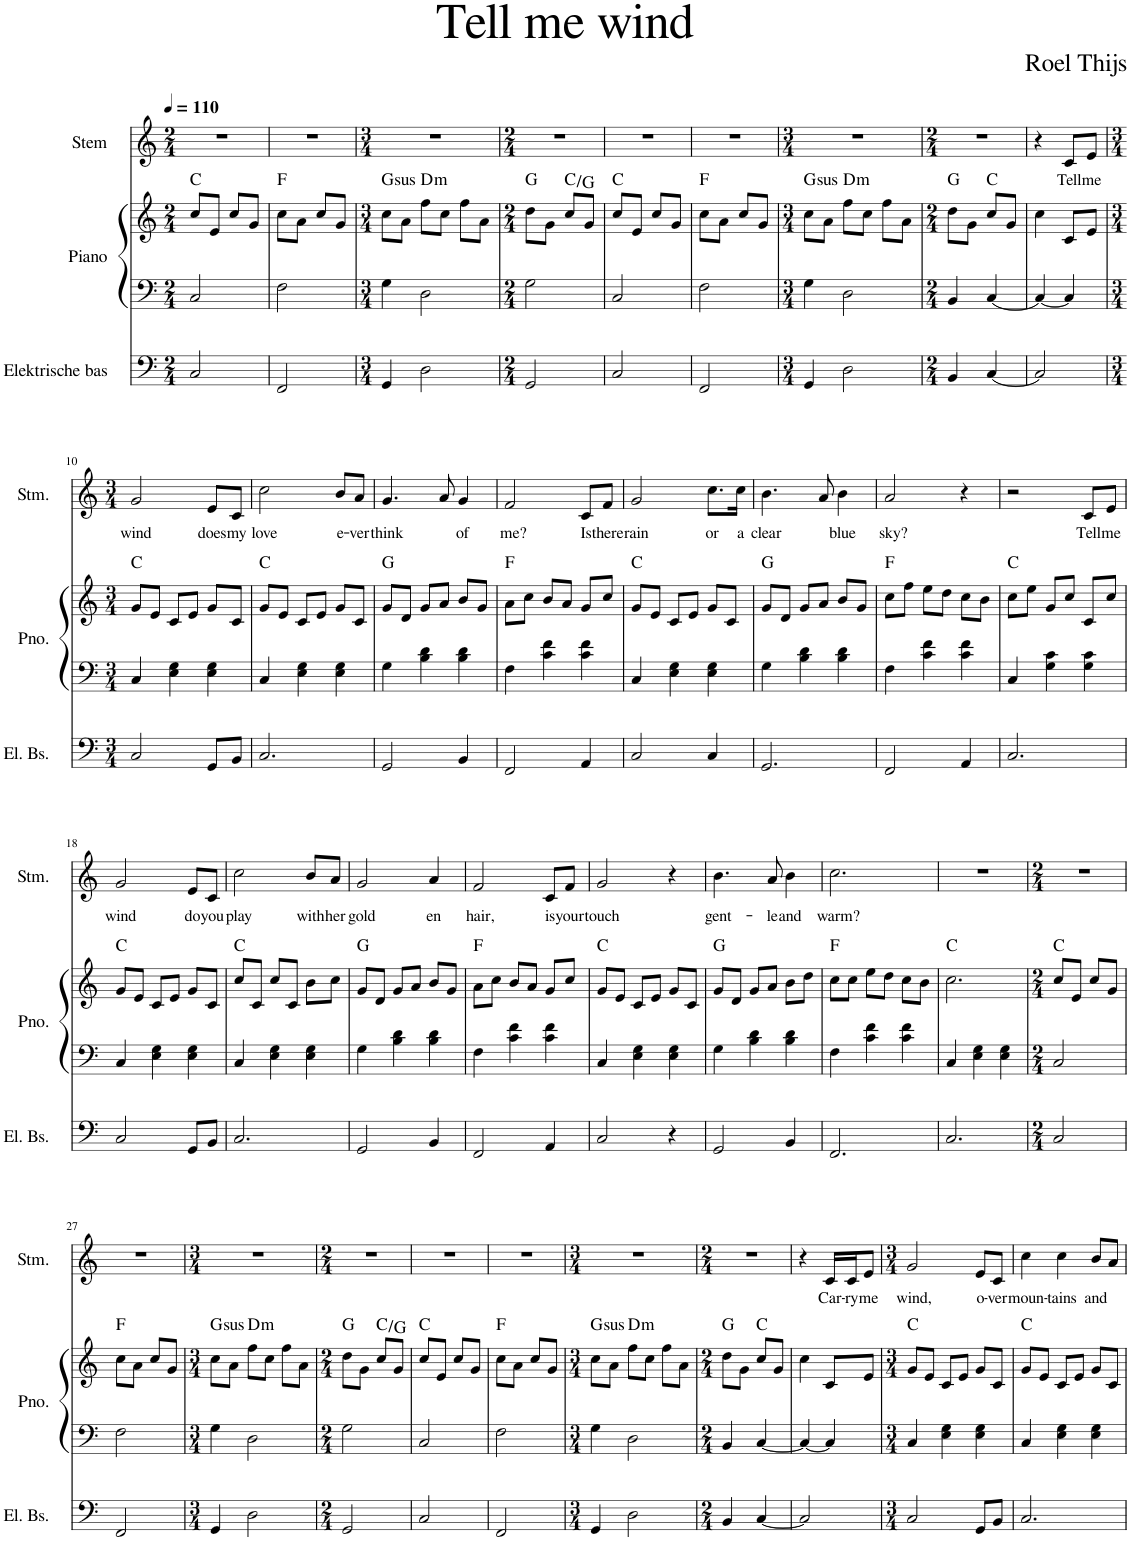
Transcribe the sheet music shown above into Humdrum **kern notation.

**kern	**kern	**kern	**harte	**kern	**text
*part3	*part2	*part2	*part2	*part1	*part1
*staff4	*staff3	*staff2	*	*staff1	*staff1
*I"Elektrische bas	*I"Piano	*	*	*I"Stem	*
*I'El. Bs.	*I'Pno.	*	*	*I'Stm.	*
*clefF4	*clefF4	*clefG2	*	*clefG2	*
*Trd7c12	*	*	*	*	*
*k[]	*k[]	*k[]	*	*k[]	*
*M2/4	*M2/4	*M2/4	*	*M2/4	*
*MM110	*MM110	*MM110	*	*MM110	*
=1	=1	=1	=1	=1	=1
2C/	2C/	8cc/L	C:maj	2r	.
.	.	8e/J	.	.	.
.	.	8cc/L	.	.	.
.	.	8g/J	.	.	.
=2	=2	=2	=2	=2	=2
2FF/	2F\	8cc\L	F:maj	2r	.
.	.	8a\J	.	.	.
.	.	8cc/L	.	.	.
.	.	8g/J	.	.	.
=3	=3	=3	=3	=3	=3
*M3/4	*M3/4	*M3/4	*	*M3/4	*
!	!	!	!LO:H:kt=sus	!	!
4GG/	4G\	8cc\L	G:sus4	2.r	.
.	.	8a\J	.	.	.
!	!	!	!LO:H:kt=m	!	!
2D\	2D\	8ff\L	D:min	.	.
.	.	8cc\J	.	.	.
.	.	8ff\L	.	.	.
.	.	8a\J	.	.	.
=4	=4	=4	=4	=4	=4
*M2/4	*M2/4	*M2/4	*	*M2/4	*
2GG/	2G\	8dd\L	G:maj	2r	.
.	.	8g\J	.	.	.
.	.	8cc/L	C:maj/5	.	.
.	.	8g/J	.	.	.
=5	=5	=5	=5	=5	=5
2C/	2C/	8cc/L	C:maj	2r	.
.	.	8e/J	.	.	.
.	.	8cc/L	.	.	.
.	.	8g/J	.	.	.
=6	=6	=6	=6	=6	=6
2FF/	2F\	8cc\L	F:maj	2r	.
.	.	8a\J	.	.	.
.	.	8cc/L	.	.	.
.	.	8g/J	.	.	.
=7	=7	=7	=7	=7	=7
*M3/4	*M3/4	*M3/4	*	*M3/4	*
!	!	!	!LO:H:kt=sus	!	!
4GG/	4G\	8cc\L	G:sus4	2.r	.
.	.	8a\J	.	.	.
!	!	!	!LO:H:kt=m	!	!
2D\	2D\	8ff\L	D:min	.	.
.	.	8cc\J	.	.	.
.	.	8ff\L	.	.	.
.	.	8a\J	.	.	.
=8	=8	=8	=8	=8	=8
*M2/4	*M2/4	*M2/4	*	*M2/4	*
4BB/	4BB/	8dd\L	G:maj	2r	.
.	.	8g\J	.	.	.
[4C/	[4C/	8cc/L	C:maj	.	.
.	.	8g/J	.	.	.
=9	=9	=9	=9	=9	=9
2C/]	4C/_	4cc\	.	4r	.
!	!	!	!	!	!LO:LY:b
.	4C/]	8c/L	.	8c/L	Tell
!	!	!	!	!	!LO:LY:b
.	.	8e/J	.	8e/J	me
!!LO:LB:g=z
=10	=10	=10	=10	=10	=10
*M3/4	*M3/4	*M3/4	*	*M3/4	*
!	!	!	!	!	!LO:LY:b
2C/	4C/	8g/L	C:maj	2g/	wind
.	.	8e/J	.	.	.
.	4E\ 4G\	8c/L	.	.	.
.	.	8e/J	.	.	.
!	!	!	!	!	!LO:LY:b
8GG/L	4E\ 4G\	8g/L	.	8e/L	does
!	!	!	!	!	!LO:LY:b
8BB/J	.	8c/J	.	8c/J	my
=11	=11	=11	=11	=11	=11
!	!	!	!	!	!LO:LY:b
2.C/	4C/	8g/L	C:maj	2cc\	love
.	.	8e/J	.	.	.
.	4E\ 4G\	8c/L	.	.	.
.	.	8e/J	.	.	.
!	!	!	!	!	!LO:LY:b
.	4E\ 4G\	8g/L	.	8b/L	e-
!	!	!	!	!	!LO:LY:b
.	.	8c/J	.	8a/J	-ver
=12	=12	=12	=12	=12	=12
!	!	!	!	!	!LO:LY:b
2GG/	4G\	8g/L	G:maj	4.g/	think
.	.	8d/J	.	.	.
.	4B\ 4d\	8g/L	.	.	.
.	.	8a/J	.	8a/	.
!	!	!	!	!	!LO:LY:b
4BB/	4B\ 4d\	8b/L	.	4g/	of
.	.	8g/J	.	.	.
=13	=13	=13	=13	=13	=13
!	!	!	!	!	!LO:LY:b
2FF/	4F\	8a\L	F:maj	2f/	me?
.	.	8cc\J	.	.	.
.	4c\ 4f\	8b/L	.	.	.
.	.	8a/J	.	.	.
!	!	!	!	!	!LO:LY:b
4AA/	4c\ 4f\	8g/L	.	8c/L	Is
!	!	!	!	!	!LO:LY:b
.	.	8cc/J	.	8f/J	there
=14	=14	=14	=14	=14	=14
!	!	!	!	!	!LO:LY:b
2C/	4C/	8g/L	C:maj	2g/	rain
.	.	8e/J	.	.	.
.	4E\ 4G\	8c/L	.	.	.
.	.	8e/J	.	.	.
!	!	!	!	!	!LO:LY:b
4C/	4E\ 4G\	8g/L	.	8.cc\L	or
.	.	8c/J	.	.	.
!	!	!	!	!	!LO:LY:b
.	.	.	.	16cc\Jk	a
=15	=15	=15	=15	=15	=15
!	!	!	!	!	!LO:LY:b
2.GG/	4G\	8g/L	G:maj	4.b\	clear
.	.	8d/J	.	.	.
.	4B\ 4d\	8g/L	.	.	.
.	.	8a/J	.	8a/	.
!	!	!	!	!	!LO:LY:b
.	4B\ 4d\	8b/L	.	4b\	blue
.	.	8g/J	.	.	.
=16	=16	=16	=16	=16	=16
!	!	!	!	!	!LO:LY:b
2FF/	4F\	8cc\L	F:maj	2a/	sky?
.	.	8ff\J	.	.	.
.	4c\ 4f\	8ee\L	.	.	.
.	.	8dd\J	.	.	.
4AA/	4c\ 4f\	8cc\L	.	4r	.
.	.	8b\J	.	.	.
=17	=17	=17	=17	=17	=17
2.C/	4C/	8cc\L	C:maj	2r	.
.	.	8ee\J	.	.	.
.	4G\ 4c\	8g/L	.	.	.
.	.	8cc/J	.	.	.
!	!	!	!	!	!LO:LY:b
.	4G\ 4c\	8c/L	.	8c/L	Tell
!	!	!	!	!	!LO:LY:b
.	.	8cc/J	.	8e/J	me
!!LO:LB:g=z
=18	=18	=18	=18	=18	=18
!	!	!	!	!	!LO:LY:b
2C/	4C/	8g/L	C:maj	2g/	wind
.	.	8e/J	.	.	.
.	4E\ 4G\	8c/L	.	.	.
.	.	8e/J	.	.	.
!	!	!	!	!	!LO:LY:b
8GG/L	4E\ 4G\	8g/L	.	8e/L	do
!	!	!	!	!	!LO:LY:b
8BB/J	.	8c/J	.	8c/J	you
=19	=19	=19	=19	=19	=19
!	!	!	!	!	!LO:LY:b
2.C/	4C/	8cc/L	C:maj	2cc\	play
.	.	8c/J	.	.	.
.	4E\ 4G\	8cc/L	.	.	.
.	.	8c/J	.	.	.
!	!	!	!	!	!LO:LY:b
.	4E\ 4G\	8b\L	.	8b/L	with
!	!	!	!	!	!LO:LY:b
.	.	8cc\J	.	8a/J	her
=20	=20	=20	=20	=20	=20
!	!	!	!	!	!LO:LY:b
2GG/	4G\	8g/L	G:maj	2g/	gold
.	.	8d/J	.	.	.
.	4B\ 4d\	8g/L	.	.	.
.	.	8a/J	.	.	.
!	!	!	!	!	!LO:LY:b
4BB/	4B\ 4d\	8b/L	.	4a/	en
.	.	8g/J	.	.	.
=21	=21	=21	=21	=21	=21
!	!	!	!	!	!LO:LY:b
2FF/	4F\	8a\L	F:maj	2f/	hair,
.	.	8cc\J	.	.	.
.	4c\ 4f\	8b/L	.	.	.
.	.	8a/J	.	.	.
!	!	!	!	!	!LO:LY:b
4AA/	4c\ 4f\	8g/L	.	8c/L	is
!	!	!	!	!	!LO:LY:b
.	.	8cc/J	.	8f/J	your
=22	=22	=22	=22	=22	=22
!	!	!	!	!	!LO:LY:b
2C/	4C/	8g/L	C:maj	2g/	touch
.	.	8e/J	.	.	.
.	4E\ 4G\	8c/L	.	.	.
.	.	8e/J	.	.	.
4r	4E\ 4G\	8g/L	.	4r	.
.	.	8c/J	.	.	.
=23	=23	=23	=23	=23	=23
!	!	!	!	!	!LO:LY:b
2GG/	4G\	8g/L	G:maj	4.b\	gent-
.	.	8d/J	.	.	.
.	4B\ 4d\	8g/L	.	.	.
!	!	!	!	!	!LO:LY:b
.	.	8a/J	.	8a/	-le
!	!	!	!	!	!LO:LY:b
4BB/	4B\ 4d\	8b\L	.	4b\	and
.	.	8dd\J	.	.	.
=24	=24	=24	=24	=24	=24
!	!	!	!	!	!LO:LY:b
2.FF/	4F\	8cc\L	F:maj	2.cc\	warm?
.	.	8cc\J	.	.	.
.	4c\ 4f\	8ee\L	.	.	.
.	.	8dd\J	.	.	.
.	4c\ 4f\	8cc\L	.	.	.
.	.	8b\J	.	.	.
=25	=25	=25	=25	=25	=25
2.C/	4C/	2.cc\	C:maj	2.r	.
.	4E\ 4G\	.	.	.	.
.	4E\ 4G\	.	.	.	.
=26	=26	=26	=26	=26	=26
*M2/4	*M2/4	*M2/4	*	*M2/4	*
2C/	2C/	8cc/L	C:maj	2r	.
.	.	8e/J	.	.	.
.	.	8cc/L	.	.	.
.	.	8g/J	.	.	.
!!LO:LB:g=z
=27	=27	=27	=27	=27	=27
2FF/	2F\	8cc\L	F:maj	2r	.
.	.	8a\J	.	.	.
.	.	8cc/L	.	.	.
.	.	8g/J	.	.	.
=28	=28	=28	=28	=28	=28
*M3/4	*M3/4	*M3/4	*	*M3/4	*
!	!	!	!LO:H:kt=sus	!	!
4GG/	4G\	8cc\L	G:sus4	2.r	.
.	.	8a\J	.	.	.
!	!	!	!LO:H:kt=m	!	!
2D\	2D\	8ff\L	D:min	.	.
.	.	8cc\J	.	.	.
.	.	8ff\L	.	.	.
.	.	8a\J	.	.	.
=29	=29	=29	=29	=29	=29
*M2/4	*M2/4	*M2/4	*	*M2/4	*
2GG/	2G\	8dd\L	G:maj	2r	.
.	.	8g\J	.	.	.
.	.	8cc/L	C:maj/5	.	.
.	.	8g/J	.	.	.
=30	=30	=30	=30	=30	=30
2C/	2C/	8cc/L	C:maj	2r	.
.	.	8e/J	.	.	.
.	.	8cc/L	.	.	.
.	.	8g/J	.	.	.
=31	=31	=31	=31	=31	=31
2FF/	2F\	8cc\L	F:maj	2r	.
.	.	8a\J	.	.	.
.	.	8cc/L	.	.	.
.	.	8g/J	.	.	.
=32	=32	=32	=32	=32	=32
*M3/4	*M3/4	*M3/4	*	*M3/4	*
!	!	!	!LO:H:kt=sus	!	!
4GG/	4G\	8cc\L	G:sus4	2.r	.
.	.	8a\J	.	.	.
!	!	!	!LO:H:kt=m	!	!
2D\	2D\	8ff\L	D:min	.	.
.	.	8cc\J	.	.	.
.	.	8ff\L	.	.	.
.	.	8a\J	.	.	.
=33	=33	=33	=33	=33	=33
*M2/4	*M2/4	*M2/4	*	*M2/4	*
4BB/	4BB/	8dd\L	G:maj	2r	.
.	.	8g\J	.	.	.
[4C/	[4C/	8cc/L	C:maj	.	.
.	.	8g/J	.	.	.
=34	=34	=34	=34	=34	=34
2C/]	4C/_	4cc\	.	4r	.
!	!	!	!	!	!LO:LY:b
.	4C/]	8c/L	.	16c/LL	Car-
!	!	!	!	!	!LO:LY:b
.	.	.	.	16c/J	-ry
!	!	!	!	!	!LO:LY:b
.	.	8e/J	.	8e/J	me
=35	=35	=35	=35	=35	=35
*M3/4	*M3/4	*M3/4	*	*M3/4	*
!	!	!	!	!	!LO:LY:b
2C/	4C/	8g/L	C:maj	2g/	wind,
.	.	8e/J	.	.	.
.	4E\ 4G\	8c/L	.	.	.
.	.	8e/J	.	.	.
!	!	!	!	!	!LO:LY:b
8GG/L	4E\ 4G\	8g/L	.	8e/L	o-
!	!	!	!	!	!LO:LY:b
8BB/J	.	8c/J	.	8c/J	-ver
=36	=36	=36	=36	=36	=36
!	!	!	!	!	!LO:LY:b
2.C/	4C/	8g/L	C:maj	4cc\	moun-
.	.	8e/J	.	.	.
!	!	!	!	!	!LO:LY:b
.	4E\ 4G\	8c/L	.	4cc\	-tains
.	.	8e/J	.	.	.
!	!	!	!	!	!LO:LY:b
.	4E\ 4G\	8g/L	.	8b/L	and
.	.	8c/J	.	8a/J	.
=	=	=	=	=	=
*-	*-	*-	*-	*-	*-
